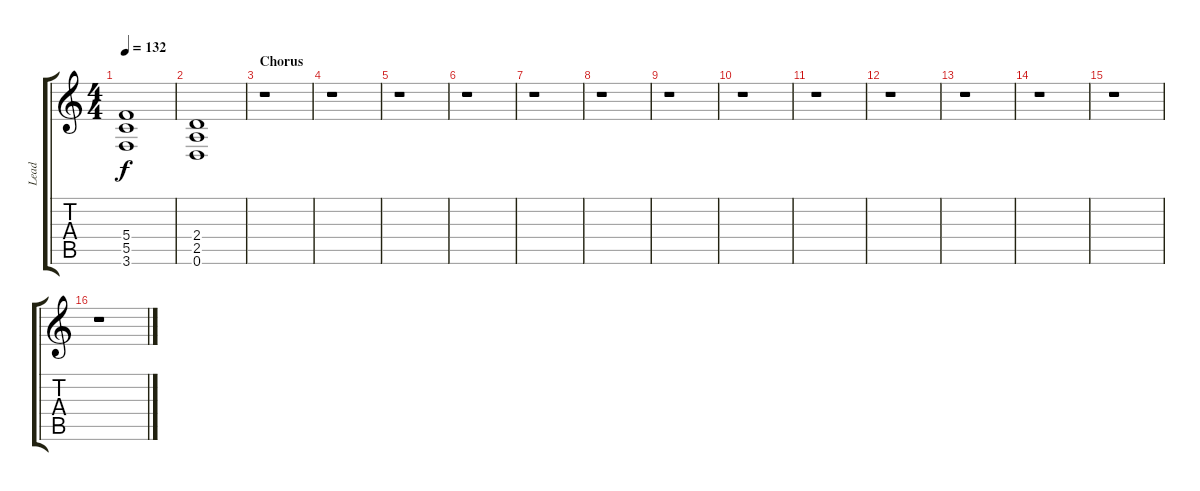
\track ("Lead" "Lead") {instrument distortionguitar}
\staff {score tabs}
\tuning (D4 A3 F3 C3 G2 D2) {hide}
\ts (4 4)
\tempo 132
\clef g2
\ks c
(5.4 5.5 3.6).1{dy f} |
(2.4 2.5 0.6).1 |
\section ("" "Chorus")
r.1 |
r.1 |
r.1 |
r.1 |
r.1 |
r.1 |
r.1 |
r.1 |
r.1 |
r.1 |
r.1 |
r.1 |
r.1 |
r.1
